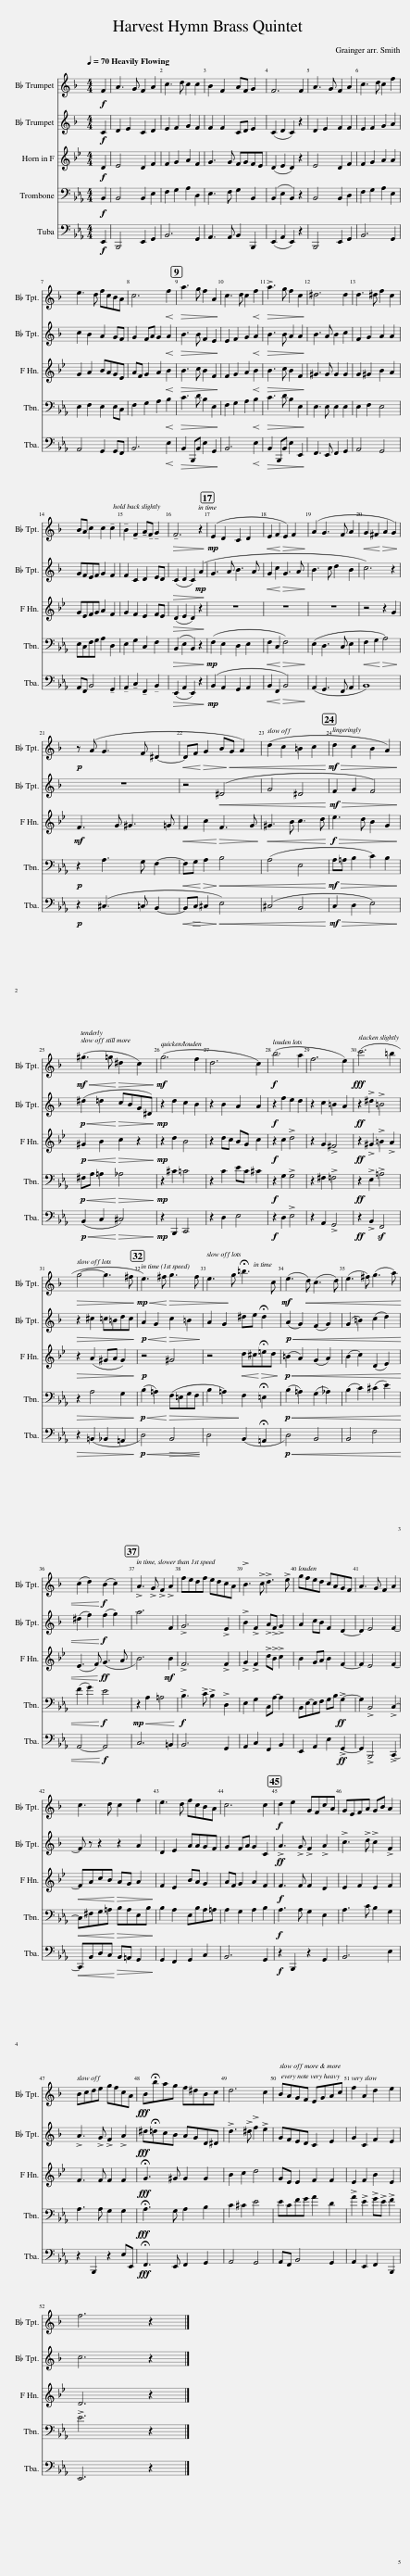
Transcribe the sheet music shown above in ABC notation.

X:1
%%score 1 2 3 4 5
L:1/8
Q:1/4=70
M:4/4
I:linebreak $
K:Eb
V:1 treble transpose=-2
V:2 treble transpose=-2
V:3 treble transpose=-7
V:4 bass
V:5 bass
V:1
[K:F]!f! F2 | A3 G F2 A2 | c3 d c2 c2 | B2 F2 AF G2 | F6 F2 | %5
 A3 G F2 A2 | c3 d c2 f2 |$ e3 d fcBA | c6!<(! f2!<)! |!>(! a3 g f2 A2!>)! | %10
 c3 d c2!<(! f2!<)! |!>(! !>!a3 g f2 c2!>)! | ^d6 d2 | d3 ^d f2 c2 |$ BA c2 c2 !tenuto!c2 | %15
 !tenuto!B2 !tenuto!F2 !tenuto!A!tenuto!F !tenuto!G2 |!>(! !tenuto!F6 z2!>)! |!mp! (E2 D2 C2 D2 |!<(! E2 F2!<)!!>(! E2) F2!>)! | (A2 G3 F A2 | %20
!<(! G2 ^F2!<)!!>(! A2 G2)!>)! |$!p! z (A G3 F ^D2- |!<(! DF!<)!!>(! G2 B!>)!!<(!G A2) | (d2 c2 =B2 c2!<)! |!mf!!>(! d2 c2 B2 A2)!>)! |$ %25
!mf!!<(! (^g3 =g!<)!!>(! ^d2 c2)!>)! |!mf! (g6 f2 | d6 c2) |!f! (b6 a2 | f6 e2) | %30
!fff! (c'6 =b2 |$!>(! g4- g3 ^f!>)! |!mp!!<(! e3) ^f!<)!!>(! g3 f | e3!>)! g !fermata!=b3 c |!mf! (e3!<(! d) (c3 d) | %35
 (e3 ^f) (g3 a) |$ (c2 d2)!<)!!f! (B2 c2) | !>!A3 !>!G !>!F2 !>!A2 | fedf edcA | !>!B3 !>!c !>!d3 !>!e | %40
 gfed cAGF | A3 G F2 A2 |$ c3 d c2 f2 | e3 d fcBA | c6 c2 | %45
!f! d2 e2 GFcA | GEFA GB A2 |$ Bcde gfcA |!fff! B!fermata!bag f^dBc | d6 c2 | %50
 BAGF EGAc | f2 A2 d2 e2 |$ f6 z2 |] %53
V:2
[K:F]!f! C2 | D2 E2 C2 D2 | E2 F2 G2 F2 | F2 F2 CD E2 | (C2 D2 C2) z2 | %5
 D2 E2 F2 F2 | E2 F2 G2 A2 |$ c2 B2 A2 GF | G2 FA G2!<(! A2!<)! |!>(! B3 B F2 E2!>)! | %10
 E2 F2 G2!<(! A2!<)! |!>(! B3 B A2 A2!>)! | B3 A B2 c2 | F2 G2 A2 A2 |$ GFEF G2 F2 | %15
 F2 C2 D2 ED |!>(! (C2 D2 C2)!mp! (A2!>)! | G3 A B3 A |!<(! G2 c2!<)!!>(! G3 A!>)! | B3 c d2 B2 | %20
 c6) z2 |$ z8 | z4!<(! (^D4 | G4 ^D4!<)! |!mf!!>(! F2 G2 F4)!>)! |$ %25
!p!!<(! (^d2 =d2!<)!!>(! cBG^D)!>)! |!mp! z2 d2 c2 B2 | z2 B2 A2 A2 |!f! z2 f2 e2 d2 | z2 c2 =B2 A2 | %30
!ff! z2 !>!^d2 !>!=B4 |$!>(! z2 ^c2 =c=Bdc!>)! |!p!!<(! A2 G2!<)!!>(! c2 =B2!>)! | A2 G2 ^de !fermata!d2 |!p!!<(! (A2 G2) (F2 G2) | %35
 (G2 =B2) (c2 d2) |$ (^d2 f2)!<)!!f! (f2 g2) | a6 F2 | !>!G6 !>!E2 | !>!B2 !>!F2 !>!A!>!F !>!G2 | %40
 A2 cB F2 D2- | D2 E4 F2- |$ F z z2 z2 A2 | D2 E2 AAGF | G2 FA G2 C2 | %45
!ff! !>!A3 !>!G !>!F2 !>!A2 | !>!c3 !>!d !>!c2 !>!F2 |$ !>!A3 !>!G !>!F2 !>!A2 |!fff! ^d!fermata!=dcB AGD^D | !>!d3 !>!^d !>!f2 !>!e2 | %50
 GFED C2 E2 | G2 C2 F2 E2 |$ c6 z2 |] %53
V:3
[K:Bb]!f! D2 | E4 D2 F2 | F2 G2 A2 F2 | G3 G FGFE | (D2 E2 D2) z2 | %5
 E4 D2 F2 | F2 G2 A2 A2 |$ G2 A2 BAGE | AF G2 A2!<(! B2!<)! |!>(! B3 c B2 F2!>)! | %10
 F2 G2 A2!<(! B2!<)! |!>(! B3 c B2 F2!>)! | ^G3 G G2 G2 | G2 ^G2 B2 A2 |$ GEFG A2 F2 | %15
 G2 F2 E2 FE |!>(! (D2 E2 D2) z2!>)! | z8 | z8 | z8 | %20
 z4 z2 G2 |$!mf! F3 G ^G3 =G |!<(! F2 c2!<)!!>(! F3 G!>)! |!<(! ^G3 B c3 d!<)! |!f!!>(! e3 d B2 G2!>)! |$ %25
!p!!<(! ^G2 B2!<)!!>(! c2 z2!>)! |!mp! z2 d2 B4 | z2 dc BG c2 |!f! z2 c2 !>!d4 | z2 G2 !>!^F4 | %30
!ff! z2 !>!^G2 !>!=B2 !>!A2 |$!>(! z2 (A2 ^GA G2)!>)! |!p! z4 ^G4 | z4!<(! d^c!<)!!>(!!fermata!=ed!>)! |!p!!<(! (=B2 A2) (G2 A2) | %35
 (B2 c2) (D2 E2) |$ (E3 F)!<)!!ff! (G3 A | B6)!mf! B2 | !>!F6 !>!F2 | !>!G2 !>!F2 !>!d!>!B !>!c2 | %40
 B2 GA B2 F2- | F2 E4 F2- |$!<(! FAcB!<)!!>(! AG A2!>)! | F2 E2 BA G2 | AF G2 A2 F2 | %45
!f! F3 F F2 D2 | E2 F2 E2 F2 |$ F3 F F2 F2 |!fff! !fermata!G3 ^G G2 G2 | B2 c2 d4 | %50
 GE E2 F2 F2 | E2 F2 B2 E2 |$ D6 z2 |] %53
V:4
!f! B,,2 | B,,4 B,,2 E,2 | F,2 G,2 A,2 D,2 | E,3 F, G,2 B,,2 | (B,,2 E,2 B,,2) z2 | %5
 B,,4 B,,2 D,2 | F,2 G,2 A,2 E,2 |$ E,2 F,2 E,2 E,C, | F,2 G,2 A,2!<(! B,2!<)! |!>(! C3 D B,2 E,2!>)! | %10
 F,2 G,2 A,2!<(! B,2!<)! |!>(! C3 D B,2 E,2!>)! | E,3 E, E,2 E,2 | E,2 F,2 E,4 |$ E,C,F,G, A,2 D,2 | %15
 E,2 G,2 C,2 F,2 |!>(! (B,,2 E,2 B,,2) z2!>)! |!mp! (F,2 E,2 D,2 E,2 |!<(! F,2 C,2!<)!!>(! F,4)!>)! | (E,2 D,3 C, E,2 | %20
!<(! F,2 G,2!<)!!>(! A,4)!>)! |$!p! z2 A,3 G, F,2- |!<(! F,G,!<)!!>(! A,2!>)!!<(! B,4 | (A,4 E,4!<)! |!mf!!>(! A,=A, B,2 C2) B,2!>)! |$ %25
!p!!<(! ^F,A, =A,2!<)!!>(! _A,4!>)! |!mp! z2 ^C2 =C4 | z2 C2 EC ^C2 |!f! z2 G,2 !>!G,4 | z2 ^F,2 !>!=F,4 | %30
!ff! z2 !>!E,2 !>!=A,4 |$!>(! z2 A,4 G,2!>)! |!p!!<(! (B,2 =A,2)!<)!!>(! (F,=E,G,F, | B,2 =A,2)!>)! F,2 !fermata!=E,2 |!p!!<(! (B,2 =A,2) (G,2 _A,2) | %35
 (B,2 C2) (^C2 E2) |$ (F2 G2)!<)!!f! E4 |!mp! z2!<(! A,2 =A,4!<)! |!f! !>!B,3 !>!C !>!B,2 !>!D,2 | E,2 G,2 C,A,- A,2 | %40
 B,,E,-E,F, G,B,!ff! !>!G,2- | G,2 !>!B,,4 !>!C,2- |$!<(! C,^F,G,=A,!<)!!>(! B,A,E,B,!>)! | B,2 A,2 E,B,A,=A, | A,2 G,2 A,2 B,2 | %45
!f! A,3 A, G,2 E,2 | A,3 C B,2 G,2 |$ A,3 A, G,2 G,2 |!fff! !fermata!A,3 G, A,2 B,2 | C2 ^C2 E4 | %50
 ECFG A2 D2 | !>!A2 !>!E2 !>!G!>!E !>!F2 |$ !>!E6 z2 |] %53
V:5
!f! E,,2 | B,,,4 E,,2 G,,2 | B,,6 G,,2 | A,,3 A,, B,,2 B,,,2 | (E,,2 A,,2 E,,2) z2 | %5
 B,,,4 E,,2 G,,2 | B,,6 G,,2 |$ A,,4 G,,2 G,,F,, | B,,6!<(! E,2!<)! |!>(! B,,2 B,,,B,, E,2 G,,2!>)! | %10
 B,,6!<(! E,2!<)! |!>(! B,,2 B,,,B,, E,2 E,,2!>)! | F,,3 E,, F,,2 G,,2 | A,,4 G,,4 |$ A,,F,, B,,4 !tenuto!G,,2 | %15
 !tenuto!A,,2 !tenuto!C,2 !tenuto!F,,2 !tenuto!B,,2 |!>(! (E,,2 A,,2 E,,2) z2!>)! |!mp! (B,,2 A,,2 G,,2 A,,2 |!<(! B,,2 F,,2!<)!!>(! B,,4)!>)! | (A,,2 G,,3 F,, A,,2 | %20
 B,,8) |$!p! z2 (^C,3 =C, B,,2- |!<(! B,,!>(!C,!<)! ^C,2!>)!!<(! E,4) | (^C,4 B,,4!<)! |!mf!!>(! C,2 D,2 E,4)!>)! |$ %25
!p!!<(! (B,,2 C,2!<)!!>(! ^C,4)!>)! |!mp! z2 B,,,2 C,,4 | z2 D,2 E,4 |!f! z2 D,2 !>!E,4 | z2 A,,2 !>!G,,4 | %30
!ff! z2 !>!B,,2 F,,4 |$!>(! z2 (=B,,2 _B,,2 =A,,2!>)! |!p!!<(! D,4)!>(! B,,4!<)!!>)! | D,4 (B,,2 !fermata!=A,,2 |!p!!<(! D,4) B,,4 | %35
 B,,4 F,4 |$ A,,4-!<)!!f! A,,4 | C,6 =B,,2 | B,,6 G,,2 | A,,2 C,2 F,,2 B,,2 | %40
 E,,2 A,,2 E,2!ff! !>!G,,2- | G,,2 !>!B,,,4 !>!C,,2- |$!<(! C,,B,,D,C,!<)!!>(! B,,=A,, G,,2!>)! | G,,2 F,,2 G,,2 C,2 | B,,6 G,,2 | %45
!f! z2 B,,,2 z2 G,,2 | B,,6 E,2 |$ z2 B,,,2 z2 E,E,, |!fff! !fermata!F,,3 E,, F,,2 G,,2 | A,,4 G,,4 | %50
 A,,F,, B,,4 G,,2 | A,,2 E,,2 F,,2 B,,,2 |$ E,,6 z2 |] %53
